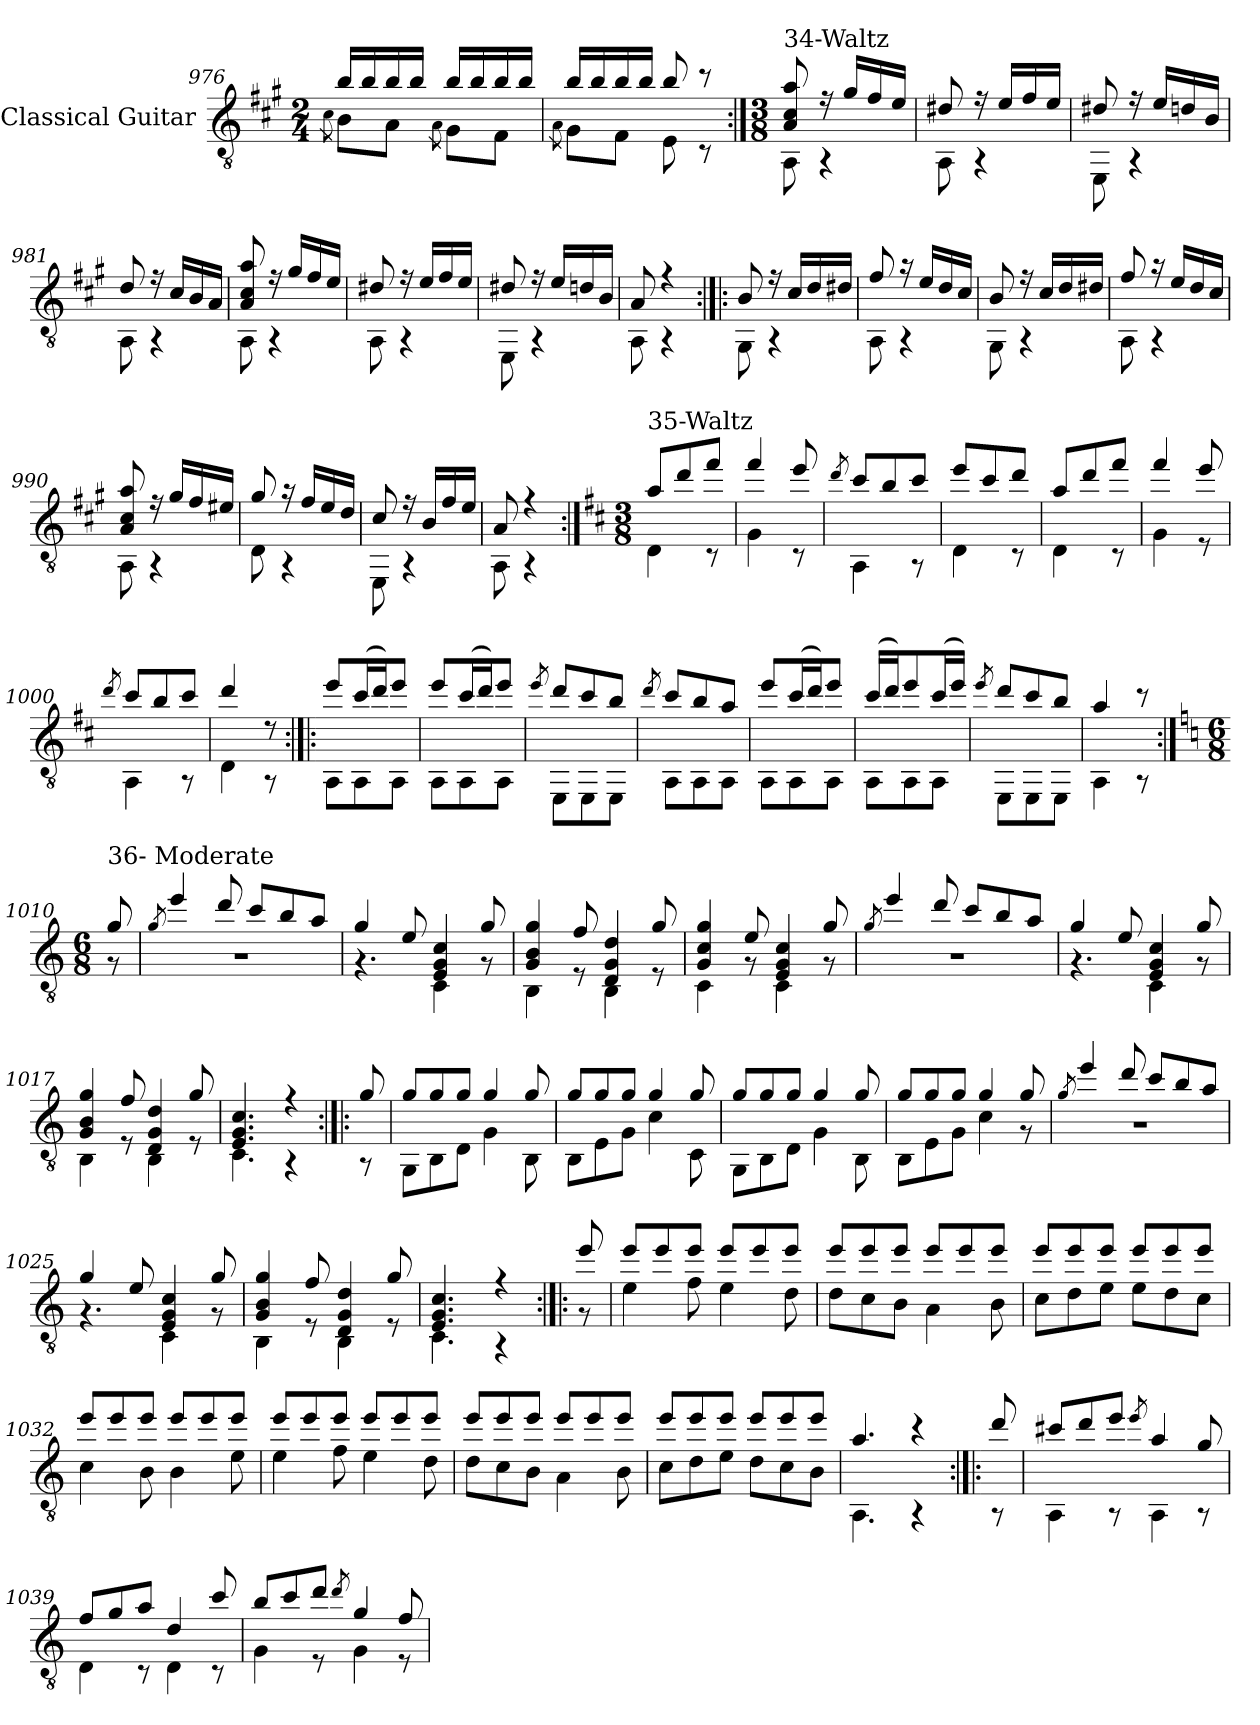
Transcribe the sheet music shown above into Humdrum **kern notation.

**kern
*part1
*staff1
*I"Classical Guitar
*I'Guit.
!!LO:LB:g=z
*clefGv2
*k[f#c#g#]
*M2/4
=976
*^
.	8qc#\
16b/LL	8B\L
16b/	.
16b/	8A\J
16b/JJ	.
.	8qA\
16b/LL	8G#\L
16b/	.
16b/	8F#\J
16b/JJ	.
=977	=977
.	8qA\
16b/LL	8G#\L
16b/	.
16b/	8F#\J
16b/JJ	.
8b/	8E\
8r	8r
!!LO:PB:g=z	!!
=978:|!	=978:|!
*M3/8	*
*MM93	*
!LO:TX:a:t=34-Waltz	!
8A/ 8c#/ 8a/	8AA\
16r	4r
16g#/LL	.
16f#/	.
16e/JJ	.
=979	=979
8d#X/	8AA\
16r	4r
16e/LL	.
16f#/	.
16e/JJ	.
=980	=980
8d#X/	8EE\
16r	4r
16e/LL	.
16dn/	.
16B/JJ	.
=981	=981
8d/	8AA\
16r	4r
16c#/LL	.
16B/	.
16A/JJ	.
=982	=982
8A/ 8c#/ 8a/	8AA\
16r	4r
16g#/LL	.
16f#/	.
16e/JJ	.
=983	=983
8d#X/	8AA\
16r	4r
16e/LL	.
16f#/	.
16e/JJ	.
!!LO:LB:g=z	!!
=984	=984
8d#X/	8EE\
16r	4r
16e/LL	.
16dn/	.
16B/JJ	.
=985	=985
8A/	8AA\
4r	4r
=986:|!|:	=986:|!|:
8B/	8GG#\
16r	4r
16c#/LL	.
16d/	.
16d#X/JJ	.
=987	=987
8f#/	8AA\
16r	4r
16e/LL	.
16d/	.
16c#/JJ	.
=988	=988
8B/	8GG#\
16r	4r
16c#/LL	.
16d/	.
16d#X/JJ	.
=989	=989
8f#/	8AA\
16r	4r
16e/LL	.
16d/	.
16c#/JJ	.
!!LO:LB:g=z	!!
=990	=990
8A/ 8c#/ 8a/	8AA\
16r	4r
16g#/LL	.
16f#/	.
16e#X/JJ	.
=991	=991
8g#/	8D\
16r	4r
16f#/LL	.
16e/	.
16d/JJ	.
=992	=992
8c#/	8EE\
16r	4r
16B/LL	.
16f#/	.
16e/JJ	.
=993	=993
8A/	8AA\
4r	4r
!!LO:LB:g=z	!!
=994:|!	=994:|!
*k[f#c#]	*
*M3/8	*
*MM108	*
!LO:TX:a:t=35-Waltz	!
8a/L	4D\
8dd/	.
8ff#/J	8r
=995	=995
4ff#/	4G\
8ee/	8r
=996	=996
8qdd/	.
8cc#/L	4AA\
8b/	.
8cc#/J	8r
=997	=997
8ee/L	4D\
8cc#/	.
8dd/J	8r
=998	=998
8a/L	4D\
8dd/	.
8ff#/J	8r
=999	=999
4ff#/	4G\
8ee/	8r
=1000	=1000
8qdd/	.
8cc#/L	4AA\
8b/	.
8cc#/J	8r
=1001	=1001
4dd/	4D\
8rd	8r
=1002:|!|:	=1002:|!|:
8ee/L	8AA\L
(16cc#/L	8AA\
16dd/J)	.
8ee/J	8AA\J
!!LO:LB:g=z	!!
=1003	=1003
8ee/L	8AA\L
(16cc#/L	8AA\
16dd/J)	.
8ee/J	8AA\J
=1004	=1004
8qee/	.
8dd/L	8EE\L
8cc#/	8EE\
8b/J	8EE\J
=1005	=1005
8qdd/	.
8cc#/L	8AA\L
8b/	8AA\
8a/J	8AA\J
=1006	=1006
8ee/L	8AA\L
(16cc#/L	8AA\
16dd/J)	.
8ee/J	8AA\J
=1007	=1007
(16cc#/LL	8AA\L
16dd/J)	.
8ee/	8AA\
(16cc#/L	8AA\J
16ee/JJ)	.
=1008	=1008
8qee/	.
8dd/L	8EE\L
8cc#/	8EE\
8b/J	8EE\J
=1009	=1009
4a/	4AA\
8r	8r
!!LO:PB:g=z	!!
=1010:|!	=1010:|!
*k[]	*
*M6/8	*
*MM138	*
!LO:TX:a:t=36- Moderate	!
8g/	8r
=1011	=1011
8qg/	.
4ee/	2.r
8dd/	.
8cc/L	.
8b/	.
8a/J	.
=1012	=1012
4g/	4.rG
8e/	.
4E/ 4G/ 4c/	4C\
8g/	8rG
=1013	=1013
4G/ 4B/ 4g/	4BB\
8f/	8rE
4D/ 4G/ 4d/	4BB\
8g/	8rE
=1014	=1014
4G/ 4c/ 4g/	4C\
8e/	8rG
4E/ 4G/ 4c/	4C\
8g/	8rG
=1015	=1015
8qg/	.
4ee/	2.r
8dd/	.
8cc/L	.
8b/	.
8a/J	.
=1016	=1016
4g/	4.rG
8e/	.
4E/ 4G/ 4c/	4C\
8g/	8rG
!!LO:LB:g=z	!!
=1017	=1017
4G/ 4B/ 4g/	4BB\
8f/	8rE
4D/ 4G/ 4d/	4BB\
8g/	8rE
=1018	=1018
4.E/ 4.G/ 4.c/	4.C\
4r	4r
=1019:|!|:	=1019:|!|:
8g/	8r
=1020	=1020
8g/L	8GG\L
8g/	8BB\
8g/J	8D\J
4g/	4G\
8g/	8BB\
=1021	=1021
8g/L	8BB\L
8g/	8E\
8g/J	8G\J
4g/	4c\
8g/	8C\
=1022	=1022
8g/L	8GG\L
8g/	8BB\
8g/J	8D\J
4g/	4G\
8g/	8BB\
=1023	=1023
8g/L	8BB\L
8g/	8E\
8g/J	8G\J
4g/	4c\
8g/	8r
!!LO:LB:g=z	!!
=1024	=1024
8qg/	.
4ee/	2.r
8dd/	.
8cc/L	.
8b/	.
8a/J	.
=1025	=1025
4g/	4.rG
8e/	.
4E/ 4G/ 4c/	4C\
8g/	8rG
=1026	=1026
4G/ 4B/ 4g/	4BB\
8f/	8rE
4D/ 4G/ 4d/	4BB\
8g/	8rE
=1027	=1027
4.E/ 4.G/ 4.c/	4.C\
4r	4r
=1028:|!|:	=1028:|!|:
8ee/	8r
=1029	=1029
8ee/L	4e\
8ee/	.
8ee/J	8f\
8ee/L	4e\
8ee/	.
8ee/J	8d\
=1030	=1030
8ee/L	8d\L
8ee/	8c\
8ee/J	8B\J
8ee/L	4A\
8ee/	.
8ee/J	8B\
!!LO:LB:g=z	!!
=1031	=1031
8ee/L	8c\L
8ee/	8d\
8ee/J	8e\J
8ee/L	8e\L
8ee/	8d\
8ee/J	8c\J
=1032	=1032
8ee/L	4c\
8ee/	.
8ee/J	8B\
8ee/L	4B\
8ee/	.
8ee/J	8e\
=1033	=1033
8ee/L	4e\
8ee/	.
8ee/J	8f\
8ee/L	4e\
8ee/	.
8ee/J	8d\
=1034	=1034
8ee/L	8d\L
8ee/	8c\
8ee/J	8B\J
8ee/L	4A\
8ee/	.
8ee/J	8B\
!!LO:LB:g=z	!!
=1035	=1035
8ee/L	8c\L
8ee/	8d\
8ee/J	8e\J
8ee/L	8d\L
8ee/	8c\
8ee/J	8B\J
=1036	=1036
4.a/	4.AA\
4r	4r
=1037:|!|:	=1037:|!|:
8dd/	8r
=1038	=1038
8cc#X/L	4AA\
8dd/	.
8ee/J	8r
8qee/	.
4a/	4AA\
8g/	8r
=1039	=1039
8f/L	4D\
8g/	.
8a/J	8r
4d/	4D\
8cc/	8r
=1040	=1040
8b/L	4G\
8cc/	.
8dd/J	8r
8qdd/	.
4g/	4G\
8f/	8r
*v	*v
=
*-
